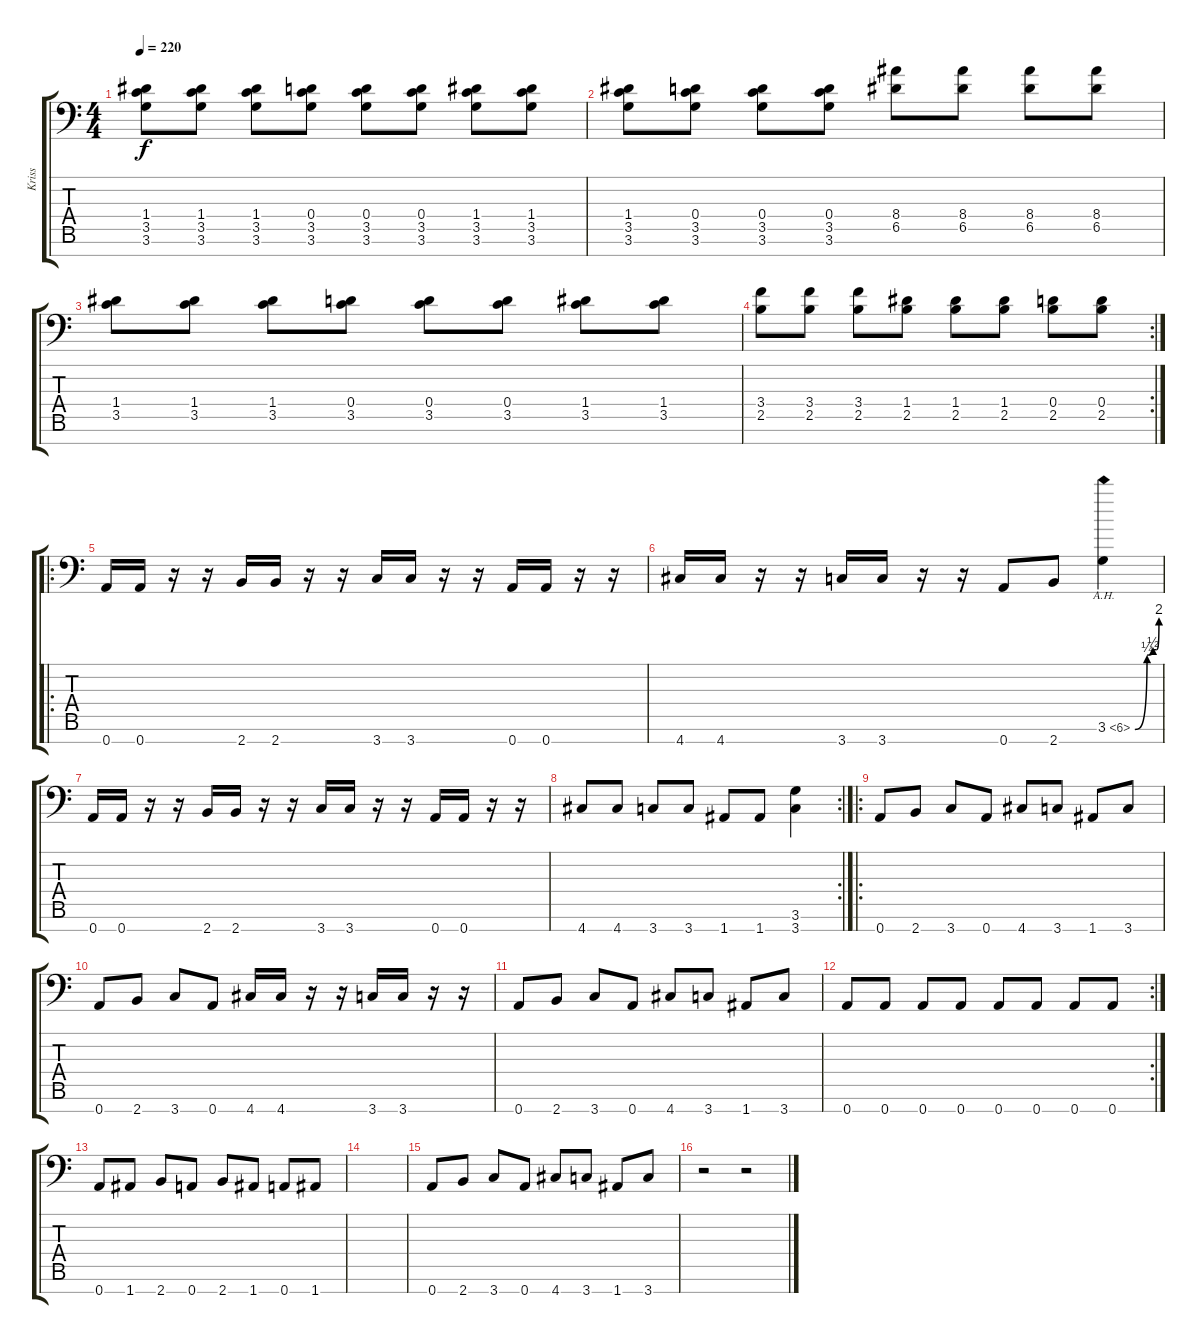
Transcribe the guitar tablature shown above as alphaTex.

\track ("Kriss" "Kriss") {instrument distortionguitar}
\staff {score tabs}
\tuning (E4 B3 G3 D3 A2 E2 A1) {hide}
\ts (4 4)
\tempo 220
\clef f4
\ks c
(1.4 3.5 3.6).8{dy f} (1.4 3.5 3.6).8 (1.4 3.5 3.6).8 (0.4 3.5 3.6).8 (0.4 3.5 3.6).8 (0.4 3.5 3.6).8 (1.4 3.5 3.6).8 (1.4 3.5 3.6).8 |
(1.4 3.5 3.6).8 (0.4 3.5 3.6).8 (0.4 3.5 3.6).8 (0.4 3.5 3.6).8 (8.4 6.5).8 (8.4 6.5).8 (8.4 6.5).8 (8.4 6.5).8 |
(1.4 3.5).8 (1.4 3.5).8 (1.4 3.5).8 (0.4 3.5).8 (0.4 3.5).8 (0.4 3.5).8 (1.4 3.5).8 (1.4 3.5).8 |
\rc 2
(3.4 2.5).8 (3.4 2.5).8 (3.4 2.5).8 (1.4 2.5).8 (1.4 2.5).8 (1.4 2.5).8 (0.4 2.5).8 (0.4 2.5).8 |
\ro
0.7.16 0.7.16 r.16 r.16 2.7.16 2.7.16 r.16 r.16 3.7.16 3.7.16 r.16 r.16 0.7.16 0.7.16 r.16 r.16 |
4.7.16 4.7.16 r.16 r.16 3.7.16 3.7.16 r.16 r.16 0.7.8 2.7.8 3.6{be (custom 0 0 30 1 45 2 54 2 60 8) ah 3}.4 |
0.7.16 0.7.16 r.16 r.16 2.7.16 2.7.16 r.16 r.16 3.7.16 3.7.16 r.16 r.16 0.7.16 0.7.16 r.16 r.16 |
\rc 2
4.7.8 4.7.8 3.7.8 3.7.8 1.7.8 1.7.8 (3.6 3.7).4 |
\ro
0.7.8 2.7.8 3.7.8 0.7.8 4.7.8 3.7.8 1.7.8 3.7.8 |
0.7.8 2.7.8 3.7.8 0.7.8 4.7.16 4.7.16 r.16 r.16 3.7.16 3.7.16 r.16 r.16 |
0.7.8 2.7.8 3.7.8 0.7.8 4.7.8 3.7.8 1.7.8 3.7.8 |
\rc 2
0.7.8 0.7.8 0.7.8 0.7.8 0.7.8 0.7.8 0.7.8 0.7.8 |
0.7.8 1.7.8 2.7.8 0.7.8 2.7.8 1.7.8 0.7.8 1.7.8 |
|
0.7.8 2.7.8 3.7.8 0.7.8 4.7.8 3.7.8 1.7.8 3.7.8 |
r.2 r.2
